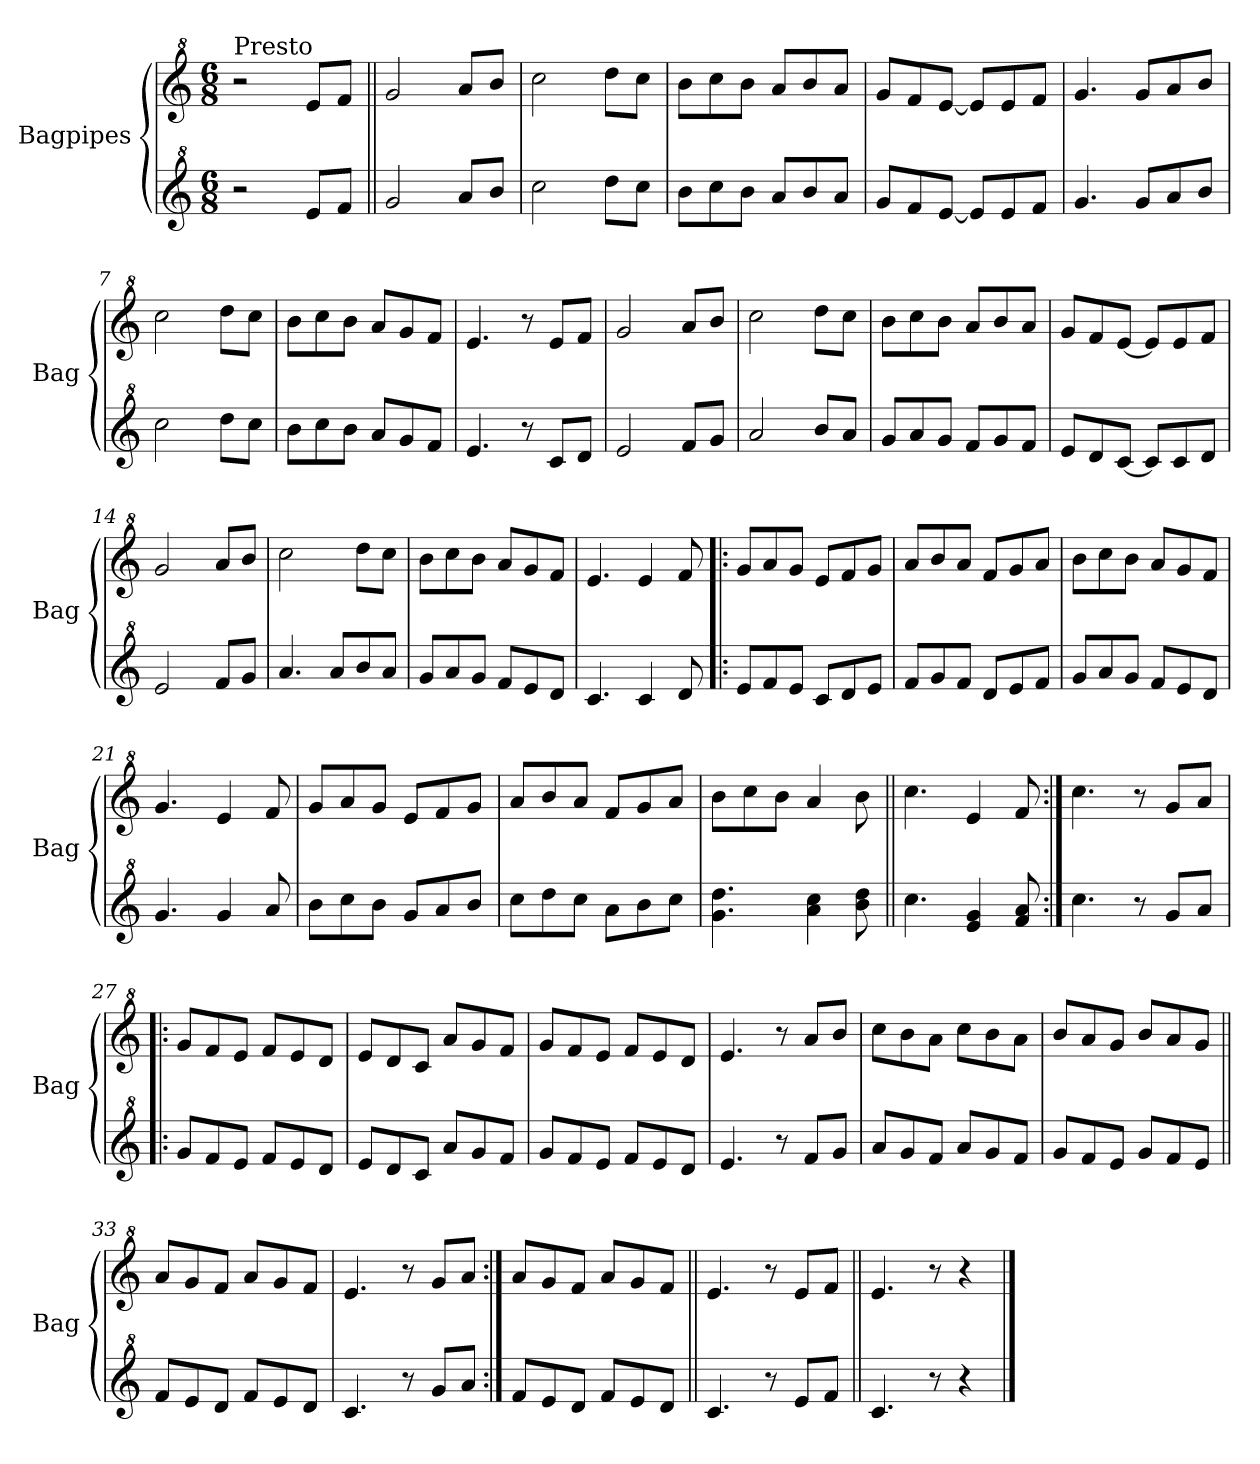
**kern	**kern
*part2	*part1
*staff2	*staff1
*I"Bagpipes	*I"Bagpipes
*I'Bag	*I'Bag
*clefG^2	*clefG^2
*k[]	*k[]
*C:	*C:
*M6/8	*M6/8
=1	=1
!	!LO:TX:a:t=Presto
2r	2r
8ee/L	8ee/L
8ff/J	8ff/J
=2||	=2||
2gg/	2gg/
8aa/L	8aa/L
8bb/J	8bb/J
=3	=3
2ccc\	2ccc\
8ddd\L	8ddd\L
8ccc\J	8ccc\J
=4	=4
8bb\L	8bb\L
8ccc\	8ccc\
8bb\J	8bb\J
8aa/L	8aa/L
8bb/	8bb/
8aa/J	8aa/J
=5	=5
8gg/L	8gg/L
8ff/	8ff/
[8ee/J	[8ee/J
8ee/L]	8ee/L]
8ee/	8ee/
8ff/J	8ff/J
=6	=6
4.gg/	4.gg/
8gg/L	8gg/L
8aa/	8aa/
8bb/J	8bb/J
=7	=7
2ccc\	2ccc\
8ddd\L	8ddd\L
8ccc\J	8ccc\J
=8	=8
8bb\L	8bb\L
8ccc\	8ccc\
8bb\J	8bb\J
8aa/L	8aa/L
8gg/	8gg/
8ff/J	8ff/J
=9	=9
4.ee/	4.ee/
8r	8r
8cc/L	8ee/L
8dd/J	8ff/J
!!LO:LB:g=z
=10	=10
2ee/	2gg/
8ff/L	8aa/L
8gg/J	8bb/J
=11	=11
2aa/	2ccc\
8bb/L	8ddd\L
8aa/J	8ccc\J
=12	=12
8gg/L	8bb\L
8aa/	8ccc\
8gg/J	8bb\J
8ff/L	8aa/L
8gg/	8bb/
8ff/J	8aa/J
=13	=13
8ee/L	8gg/L
8dd/	8ff/
[8cc/J	[8ee/J
8cc/L]	8ee/L]
8cc/	8ee/
8dd/J	8ff/J
=14	=14
2ee/	2gg/
8ff/L	8aa/L
8gg/J	8bb/J
=15	=15
4.aa/	2ccc\
8aa/L	.
8bb/	8ddd\L
8aa/J	8ccc\J
=16	=16
8gg/L	8bb\L
8aa/	8ccc\
8gg/J	8bb\J
8ff/L	8aa/L
8ee/	8gg/
8dd/J	8ff/J
=17	=17
4.cc/	4.ee/
4cc/	4ee/
8dd/	8ff/
=18!|:	=18!|:
8ee/L	8gg/L
8ff/	8aa/
8ee/J	8gg/J
8cc/L	8ee/L
8dd/	8ff/
8ee/J	8gg/J
!!LO:LB:g=z
=19	=19
8ff/L	8aa/L
8gg/	8bb/
8ff/J	8aa/J
8dd/L	8ff/L
8ee/	8gg/
8ff/J	8aa/J
=20	=20
8gg/L	8bb\L
8aa/	8ccc\
8gg/J	8bb\J
8ff/L	8aa/L
8ee/	8gg/
8dd/J	8ff/J
=21	=21
4.gg/	4.gg/
4gg/	4ee/
8aa/	8ff/
=22	=22
8bb\L	8gg/L
8ccc\	8aa/
8bb\J	8gg/J
8gg/L	8ee/L
8aa/	8ff/
8bb/J	8gg/J
=23	=23
8ccc\L	8aa/L
8ddd\	8bb/
8ccc\J	8aa/J
8aa\L	8ff/L
8bb\	8gg/
8ccc\J	8aa/J
=24	=24
4.gg\ 4.ddd\	8bb\L
.	8ccc\
.	8bb\J
4aa\ 4ccc\	4aa/
8bb\ 8ddd\	8bb\
=25||	=25||
4.ccc\	4.ccc\
4ee/ 4gg/	4ee/
8ff/ 8aa/	8ff/
=26:|!	=26:|!
4.ccc\	4.ccc\
8r	8r
8gg/L	8gg/L
8aa/J	8aa/J
!!LO:LB:g=z
=27!|:	=27!|:
8gg/L	8gg/L
8ff/	8ff/
8ee/J	8ee/J
8ff/L	8ff/L
8ee/	8ee/
8dd/J	8dd/J
=28	=28
8ee/L	8ee/L
8dd/	8dd/
8cc/J	8cc/J
8aa/L	8aa/L
8gg/	8gg/
8ff/J	8ff/J
=29	=29
8gg/L	8gg/L
8ff/	8ff/
8ee/J	8ee/J
8ff/L	8ff/L
8ee/	8ee/
8dd/J	8dd/J
=30	=30
4.ee/	4.ee/
8r	8r
8ff/L	8aa/L
8gg/J	8bb/J
=31	=31
8aa/L	8ccc\L
8gg/	8bb\
8ff/J	8aa\J
8aa/L	8ccc\L
8gg/	8bb\
8ff/J	8aa\J
=32	=32
8gg/L	8bb/L
8ff/	8aa/
8ee/J	8gg/J
8gg/L	8bb/L
8ff/	8aa/
8ee/J	8gg/J
=33||	=33||
8ff/L	8aa/L
8ee/	8gg/
8dd/J	8ff/J
8ff/L	8aa/L
8ee/	8gg/
8dd/J	8ff/J
!!LO:LB:g=z
=34	=34
4.cc/	4.ee/
8r	8r
8gg/L	8gg/L
8aa/J	8aa/J
=35:|!	=35:|!
8ff/L	8aa/L
8ee/	8gg/
8dd/J	8ff/J
8ff/L	8aa/L
8ee/	8gg/
8dd/J	8ff/J
=36||	=36||
4.cc/	4.ee/
8r	8r
8ee/L	8ee/L
8ff/J	8ff/J
=37||	=37||
4.cc/	4.ee/
8r	8r
4r	4r
==	==
*-	*-
